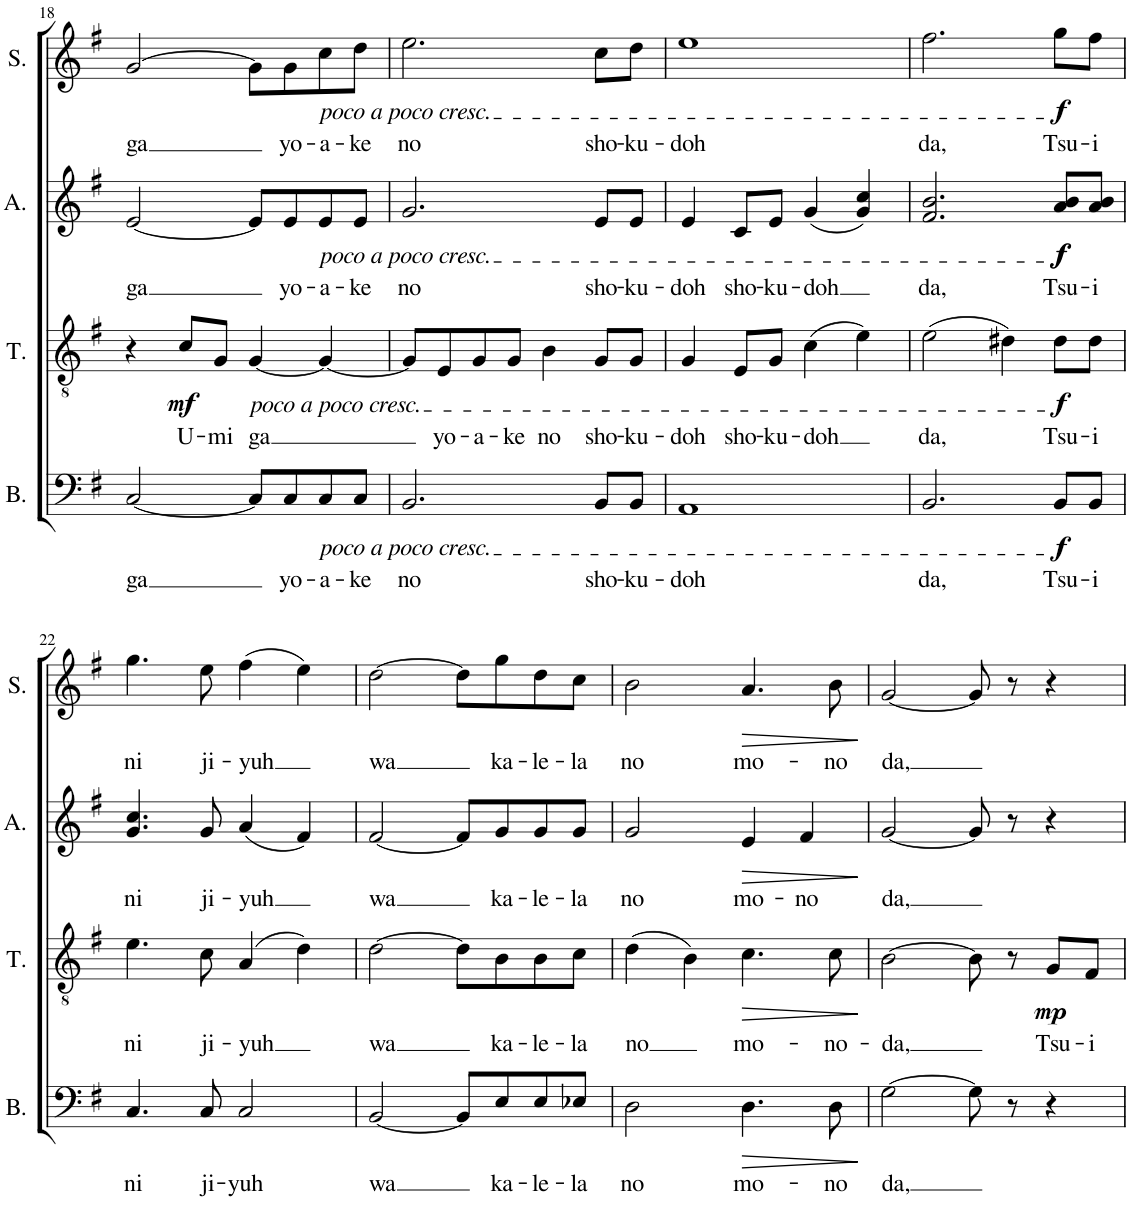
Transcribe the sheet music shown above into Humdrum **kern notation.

**kern	**text	**dynam	**kern	**text	**dynam	**kern	**text	**dynam	**kern	**text	**dynam
*part4	*part4	*part4	*part3	*part3	*part3	*part2	*part2	*part2	*part1	*part1	*part1
*staff4	*staff4	*staff4	*staff3	*staff3	*staff3	*staff2	*staff2	*staff2	*staff1	*staff1	*staff1
*I"Bass	*	*	*I"Tenor	*	*	*I"Alto	*	*	*I"Soprano	*	*
*I'B.	*	*	*I'T.	*	*	*I'A.	*	*	*I'S.	*	*
!!LO:PB:g=z
*clefF4	*	*	*clefGv2	*	*	*clefG2	*	*	*clefG2	*	*
*k[f#]	*	*	*k[f#]	*	*	*k[f#]	*	*	*k[f#]	*	*
*M4/4	*	*	*M4/4	*	*	*M4/4	*	*	*M4/4	*	*
*met(c)	*	*	*met(c)	*	*	*met(c)	*	*	*met(c)	*	*
=18	=18	=18	=18	=18	=18	=18	=18	=18	=18	=18	=18
!	!LO:LY:b	!	!	!	!	!	!LO:LY:b	!	!	!LO:LY:b	!
[2C/	ga	.	4r	.	.	[2e/	ga	.	[2g/	ga	.
!	!	!	!	!LO:LY:b	!LO:DY:b	!	!	!	!	!	!
.	.	.	8c/L	U-	mf	.	.	.	.	.	.
!	!	!	!	!LO:LY:b	!	!	!	!	!	!	!
.	.	.	8G/J	-mi	.	.	.	.	.	.	.
!	!	!	!LO:TX:b:i:t=poco a poco cresc.	!	!	!	!	!	!	!	!
!	!	!	!	!LO:LY:b	!	!	!	!	!	!	!
8C/L]	.	.	[4G/	ga	.	8e/L]	.	.	8g\L]	.	.
!	!LO:LY:b	!	!	!	!	!	!LO:LY:b	!	!	!LO:LY:b	!
8C/	yo-	.	.	.	.	8e/	yo-	.	8g\	yo-	.
!	!	!	!	!	!	!	!	!	!LO:TX:b:i:t=poco a poco cresc.	!	!
!	!	!	!	!	!	!LO:TX:b:i:t=poco a poco cresc.	!	!	!	!	!
!LO:TX:b:i:t=poco a poco cresc.	!	!	!	!	!	!	!	!	!	!	!
!	!LO:LY:b	!	!	!	!	!	!LO:LY:b	!	!	!LO:LY:b	!
8C/	-a-	.	4G/_	.	.	8e/	-a-	.	8cc\	-a-	.
!	!LO:LY:b	!	!	!	!	!	!LO:LY:b	!	!	!LO:LY:b	!
8C/J	-ke	.	.	.	.	8e/J	-ke	.	8dd\J	-ke	.
=19	=19	=19	=19	=19	=19	=19	=19	=19	=19	=19	=19
!	!LO:LY:b	!	!	!	!	!	!LO:LY:b	!	!	!LO:LY:b	!
2.BB/	no	.	8G/L]	.	.	2.g/	no	.	2.ee\	no	.
!	!	!	!	!LO:LY:b	!	!	!	!	!	!	!
.	.	.	8E/	yo-	.	.	.	.	.	.	.
!	!	!	!	!LO:LY:b	!	!	!	!	!	!	!
.	.	.	8G/	-a-	.	.	.	.	.	.	.
!	!	!	!	!LO:LY:b	!	!	!	!	!	!	!
.	.	.	8G/J	-ke	.	.	.	.	.	.	.
!	!	!	!	!LO:LY:b	!	!	!	!	!	!	!
.	.	.	4B\	no	.	.	.	.	.	.	.
!	!LO:LY:b	!	!	!LO:LY:b	!	!	!LO:LY:b	!	!	!LO:LY:b	!
8BB/L	sho-	.	8G/L	sho-	.	8e/L	sho-	.	8cc\L	sho-	.
!	!LO:LY:b	!	!	!LO:LY:b	!	!	!LO:LY:b	!	!	!LO:LY:b	!
8BB/J	-ku-	.	8G/J	-ku-	.	8e/J	-ku-	.	8dd\J	-ku-	.
=20	=20	=20	=20	=20	=20	=20	=20	=20	=20	=20	=20
!	!LO:LY:b	!	!	!LO:LY:b	!	!	!LO:LY:b	!	!	!LO:LY:b	!
1AA	-doh	.	4G/	-doh	.	4e/	-doh	.	1ee	-doh	.
!	!	!	!	!LO:LY:b	!	!	!LO:LY:b	!	!	!	!
.	.	.	8E/L	sho-	.	8c/L	sho-	.	.	.	.
!	!	!	!	!LO:LY:b	!	!	!LO:LY:b	!	!	!	!
.	.	.	8G/J	-ku-	.	8e/J	-ku-	.	.	.	.
!	!	!	!	!LO:LY:b	!	!	!LO:LY:b	!	!	!	!
.	.	.	(4c\	-doh	.	(4g/	-doh	.	.	.	.
.	.	.	4e\)	.	.	4g/ 4cc/)	.	.	.	.	.
=21	=21	=21	=21	=21	=21	=21	=21	=21	=21	=21	=21
!	!LO:LY:b	!	!	!LO:LY:b	!	!	!LO:LY:b	!	!	!LO:LY:b	!
2.BB/	da,	.	(2e\	da,	.	2.f#/ 2.b/	da,	.	2.ff#\	da,	.
.	.	.	4d#X\)	.	.	.	.	.	.	.	.
!	!LO:LY:b	!LO:DY:b	!	!LO:LY:b	!LO:DY:b	!	!LO:LY:b	!LO:DY:b	!	!LO:LY:b	!
!	!	!	!	!	!	!	!	!LO:DY:n=1:b	!	!	!LO:DY:b
8BB/L	Tsu-	f	8d#\L	Tsu-	f	8a/ 8b/L	Tsu-	f f	8gg\L	Tsu-	f
!	!LO:LY:b	!	!	!LO:LY:b	!	!	!LO:LY:b	!	!	!LO:LY:b	!
8BB/J	-i	.	8d#\J	-i	.	8a/ 8b/J	-i	.	8ff#\J	-i	.
!!LO:LB:g=z
=22	=22	=22	=22	=22	=22	=22	=22	=22	=22	=22	=22
!	!LO:LY:b	!	!	!LO:LY:b	!	!	!LO:LY:b	!	!	!LO:LY:b	!
4.C/	ni	.	4.e\	ni	.	4.g/ 4.cc/	ni	.	4.gg\	ni	.
!	!LO:LY:b	!	!	!LO:LY:b	!	!	!LO:LY:b	!	!	!LO:LY:b	!
8C/	ji-	.	8c\	ji-	.	8g/	ji-	.	8ee\	ji-	.
!	!LO:LY:b	!	!	!LO:LY:b	!	!	!LO:LY:b	!	!	!LO:LY:b	!
2C/	-yuh	.	(4A/	-yuh	.	(4a/	-yuh	.	(4ff#\	-yuh	.
.	.	.	4d\)	.	.	4f#/)	.	.	4ee\)	.	.
=23	=23	=23	=23	=23	=23	=23	=23	=23	=23	=23	=23
!	!LO:LY:b	!	!	!LO:LY:b	!	!	!LO:LY:b	!	!	!LO:LY:b	!
[2BB/	wa	.	[2d\	wa	.	[2f#/	wa	.	[2dd\	wa	.
8BB/L]	.	.	8d\L]	.	.	8f#/L]	.	.	8dd\L]	.	.
!	!LO:LY:b	!	!	!LO:LY:b	!	!	!LO:LY:b	!	!	!LO:LY:b	!
8E/	ka-	.	8B\	ka-	.	8g/	ka-	.	8gg\	ka-	.
!	!LO:LY:b	!	!	!LO:LY:b	!	!	!LO:LY:b	!	!	!LO:LY:b	!
8E/	-le-	.	8B\	-le-	.	8g/	-le-	.	8dd\	-le-	.
!	!LO:LY:b	!	!	!LO:LY:b	!	!	!LO:LY:b	!	!	!LO:LY:b	!
8E-X/J	-la	.	8c\J	-la	.	8g/J	-la	.	8cc\J	-la	.
=24	=24	=24	=24	=24	=24	=24	=24	=24	=24	=24	=24
!	!LO:LY:b	!	!	!LO:LY:b	!	!	!LO:LY:b	!	!	!LO:LY:b	!
2D\	no	.	(4d\	no	.	2g/	no	.	2b\	no	.
.	.	.	4B\)	.	.	.	.	.	.	.	.
!	!LO:LY:b	!LO:HP:b	!	!LO:LY:b	!LO:HP:b	!	!LO:LY:b	!LO:HP:b	!	!LO:LY:b	!LO:HP:b
4.D\	mo-	>	4.c\	mo-	>	4e/	mo-	>	4.a/	mo-	>
!	!	!	!	!	!	!	!LO:LY:b	!	!	!	!
.	.	.	.	.	.	4f#/	-no	.	.	.	.
!	!LO:LY:b	!	!	!LO:LY:b	!	!	!	!	!	!LO:LY:b	!
8D\	-no	.	8c\	-no-	.	.	.	.	8b\	-no	.
.	.	]	.	.	]	.	.	]	.	.	]
=25	=25	=25	=25	=25	=25	=25	=25	=25	=25	=25	=25
!	!LO:LY:b	!	!	!LO:LY:b	!	!	!LO:LY:b	!	!	!LO:LY:b	!
[2G\	da,	.	[2B\	-da,	.	[2g/	da,	.	[2g/	da,	.
8G\]	.	.	8B\]	.	.	8g/]	.	.	8g/]	.	.
8r	.	.	8r	.	.	8r	.	.	8r	.	.
!	!	!	!	!LO:LY:b	!LO:DY:b	!	!	!	!	!	!
4r	.	.	8G/L	Tsu-	mp	4r	.	.	4r	.	.
!	!	!	!	!LO:LY:b	!	!	!	!	!	!	!
.	.	.	8F#/J	-i	.	.	.	.	.	.	.
=	=	=	=	=	=	=	=	=	=	=	=
*-	*-	*-	*-	*-	*-	*-	*-	*-	*-	*-	*-
